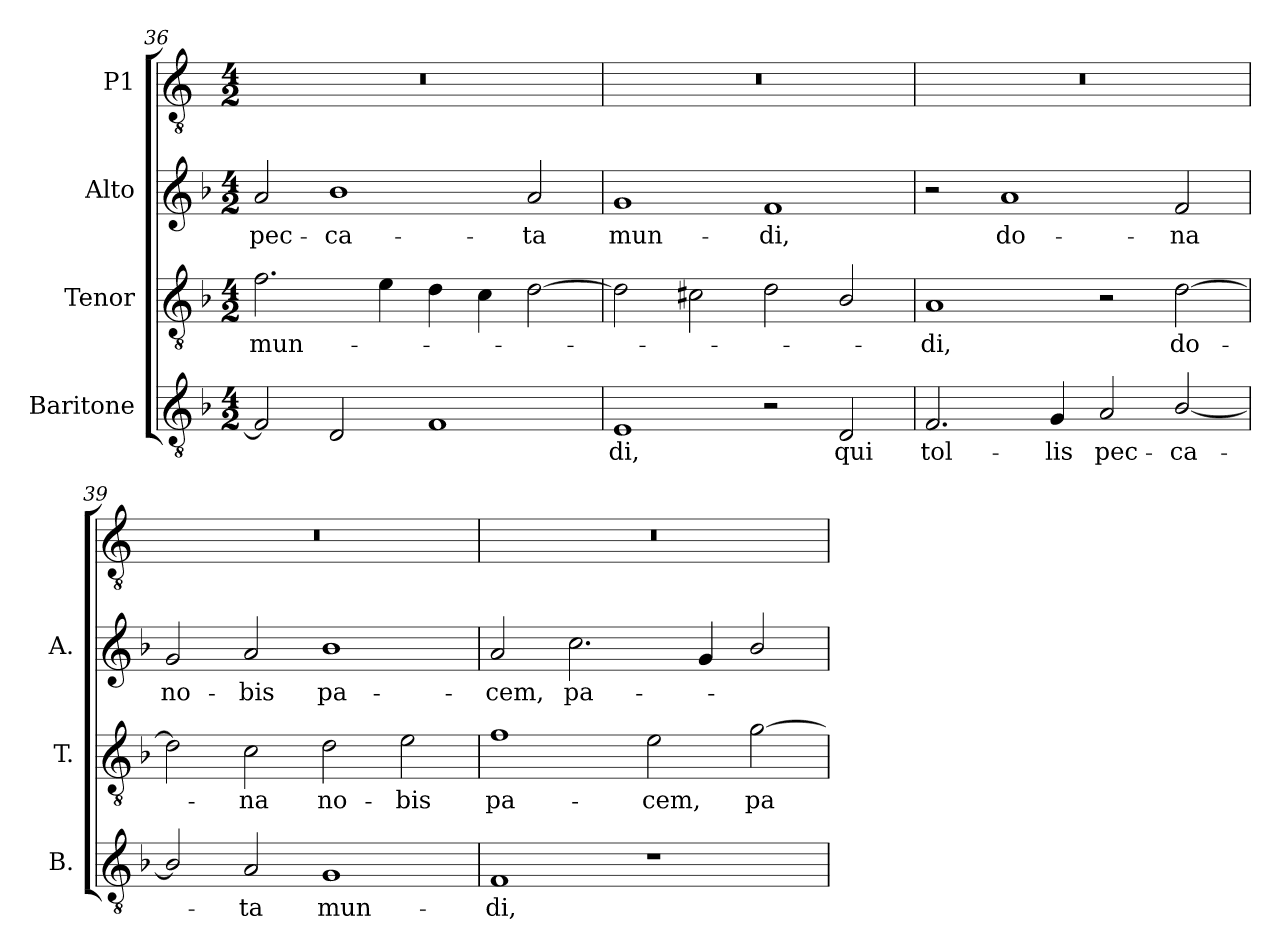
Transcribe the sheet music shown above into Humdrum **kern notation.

**kern	**text	**kern	**text	**kern	**text	**kern
*part4	*part4	*part3	*part3	*part2	*part2	*part1
*staff4	*staff4	*staff3	*staff3	*staff2	*staff2	*staff1
*I"Baritone	*	*I"Tenor	*	*I"Alto	*	*I"P1
*I'B.	*	*I'T.	*	*I'A.	*	*
*clefGv2	*	*clefGv2	*	*clefG2	*	*clefGv2
*ITrd7c12	*	*ITrd7c12	*	*	*	*ITrd7c12
*k[b-]	*	*k[b-]	*	*k[b-]	*	*k[]
*F:	*	*F:	*	*F:	*	*C:
*M4/2	*	*M4/2	*	*M4/2	*	*M4/2
=36	=36	=36	=36	=36	=36	=36
!	!	!	!LO:LY:b:color=#000000	!	!	!
!	!	!	!	!	!LO:LY:b:color=#000000	!LO:N:vis=1
2FFi/]	.	2.Fi\	mun-	2ai/	pec-	0r
!	!	!	!	!	!LO:LY:b:color=#000000	!
2DDi/	.	.	.	1b-i	-ca-	.
.	.	4Ei\	.	.	.	.
1FFi	.	4Di\	.	.	.	.
.	.	4Ci\	.	.	.	.
!	!	!	!	!	!LO:LY:b:color=#000000	!
.	.	[2Di\	.	2ai/	-ta	.
=37	=37	=37	=37	=37	=37	=37
!	!LO:LY:b:color=#000000	!	!	!	!	!
!	!	!	!	!	!LO:LY:b:color=#000000	!LO:N:vis=1
1EEi	-di,	2Di\]	.	1gi	mun-	0r
.	.	2C#Xi\	.	.	.	.
!	!	!	!	!	!LO:LY:b:color=#000000	!
2r	.	2Di\	.	1fi	-di,	.
!	!LO:LY:b:color=#000000	!	!	!	!	!
2DDi/	qui	2BB-i/	.	.	.	.
=38	=38	=38	=38	=38	=38	=38
!	!LO:LY:b:color=#000000	!	!	!	!	!
!	!	!	!LO:LY:b:color=#000000	!	!	!LO:N:vis=1
2.FFi/	tol-	1AAi	-di,	2r	.	0r
!	!	!	!	!	!LO:LY:b:color=#000000	!
.	.	.	.	1ai	do-	.
!	!LO:LY:b:color=#000000	!	!	!	!	!
4GGi/	-lis	.	.	.	.	.
!	!LO:LY:b:color=#000000	!	!	!	!	!
2AAi/	pec-	2r	.	.	.	.
!	!LO:LY:b:color=#000000	!	!	!	!	!
!	!	!	!LO:LY:b:color=#000000	!	!	!
!	!	!	!	!	!LO:LY:b:color=#000000	!
[2BB-i/	-ca-	[2Di\	do-	2fi/	-na	.
=39	=39	=39	=39	=39	=39	=39
!	!	!	!	!	!LO:LY:b:color=#000000	!LO:N:vis=1
2BB-i/]	.	2Di\]	.	2gi/	no-	0r
!	!LO:LY:b:color=#000000	!	!	!	!	!
!	!	!	!LO:LY:b:color=#000000	!	!	!
!	!	!	!	!	!LO:LY:b:color=#000000	!
2AAi/	-ta	2Ci\	-na	2ai/	-bis	.
!	!LO:LY:b:color=#000000	!	!	!	!	!
!	!	!	!LO:LY:b:color=#000000	!	!	!
!	!	!	!	!	!LO:LY:b:color=#000000	!
1GGi	mun-	2Di\	no-	1b-i	pa-	.
!	!	!	!LO:LY:b:color=#000000	!	!	!
.	.	2Ei\	-bis	.	.	.
!!LO:LB:g=z
=40	=40	=40	=40	=40	=40	=40
!	!LO:LY:b:color=#000000	!	!	!	!	!
!	!	!	!LO:LY:b:color=#000000	!	!	!
!	!	!	!	!	!LO:LY:b:color=#000000	!LO:N:vis=1
1FFi	-di,	1Fi	pa-	2ai/	-cem,	0r
!	!	!	!	!	!LO:LY:b:color=#000000	!
.	.	.	.	2.cci\	pa-	.
!	!	!	!LO:LY:b:color=#000000	!	!	!
1r	.	2Ei\	-cem,	.	.	.
.	.	.	.	4gi/	.	.
!	!	!	!LO:LY:b:color=#000000	!	!	!
.	.	[2Gi\	pa-	2b-i/	.	.
=	=	=	=	=	=	=
*-	*-	*-	*-	*-	*-	*-
